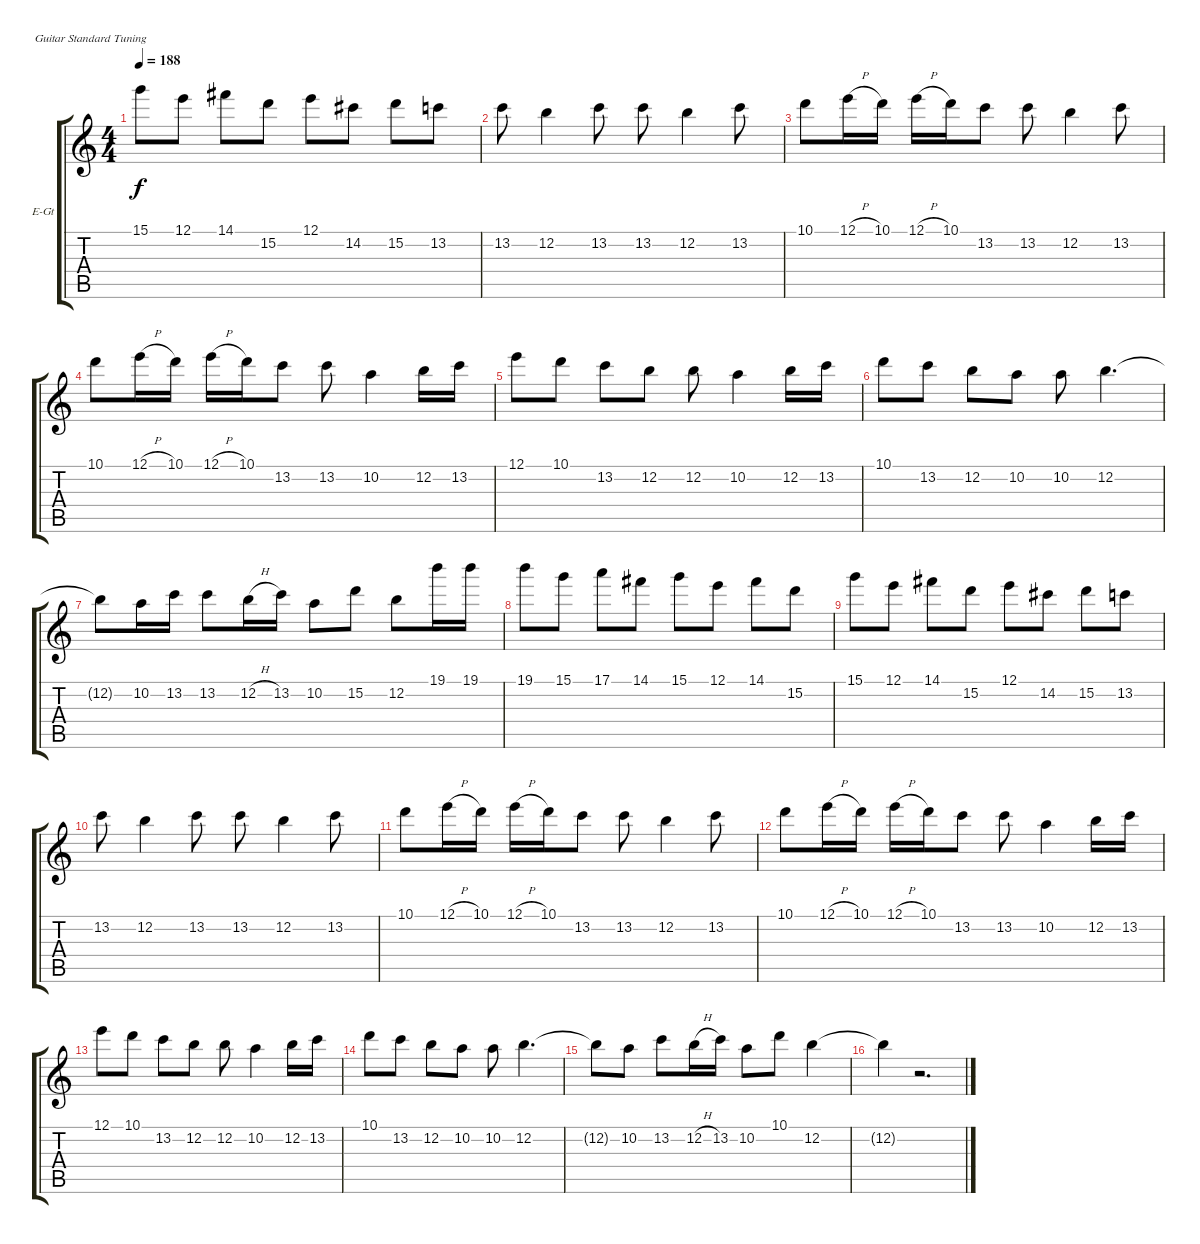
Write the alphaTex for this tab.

\bracketExtendMode groupsimilarinstruments
\firstSystemTrackNameOrientation horizontal
\otherSystemsTrackNameOrientation horizontal
\track ("Gtr Solo 1" "E-Gt") {instrument distortionguitar}
\staff {score tabs}
\tuning (E4 B3 G3 D3 A2 E2)
\ts (4 4)
\tempo 188
\clef g2
\ks c
15.1.8{dy f} 12.1.8 14.1.8 15.2.8 12.1.8 14.2.8 15.2.8 13.2.8 |
13.2.8 12.2.4 13.2.8 13.2.8 12.2.4 13.2.8 |
10.1.8 12.1{h}.16 10.1.16 12.1{h}.16 10.1.16 13.2.8 13.2.8 12.2.4 13.2.8 |
10.1.8 12.1{h}.16 10.1.16 12.1{h}.16 10.1.16 13.2.8 13.2.8 10.2.4 12.2.16 13.2.16 |
12.1.8 10.1.8 13.2.8 12.2.8 12.2.8 10.2.4 12.2.16 13.2.16 |
10.1.8 13.2.8 12.2.8 10.2.8 10.2.8 12.2.4{d} |
12.2{t}.8 10.2.16 13.2.16 13.2.8 12.2{h}.16 13.2.16 10.2.8 15.2.8 12.2.8 19.1.16 19.1.16 |
19.1.8 15.1.8 17.1.8 14.1.8 15.1.8 12.1.8 14.1.8 15.2.8 |
15.1.8 12.1.8 14.1.8 15.2.8 12.1.8 14.2.8 15.2.8 13.2.8 |
13.2.8 12.2.4 13.2.8 13.2.8 12.2.4 13.2.8 |
10.1.8 12.1{h}.16 10.1.16 12.1{h}.16 10.1.16 13.2.8 13.2.8 12.2.4 13.2.8 |
10.1.8 12.1{h}.16 10.1.16 12.1{h}.16 10.1.16 13.2.8 13.2.8 10.2.4 12.2.16 13.2.16 |
12.1.8 10.1.8 13.2.8 12.2.8 12.2.8 10.2.4 12.2.16 13.2.16 |
10.1.8 13.2.8 12.2.8 10.2.8 10.2.8 12.2.4{d} |
12.2{t}.8 10.2.8 13.2.8 12.2{h}.16 13.2.16 10.2.8 10.1.8 12.2.4 |
12.2{t}.4 r.2{d}
